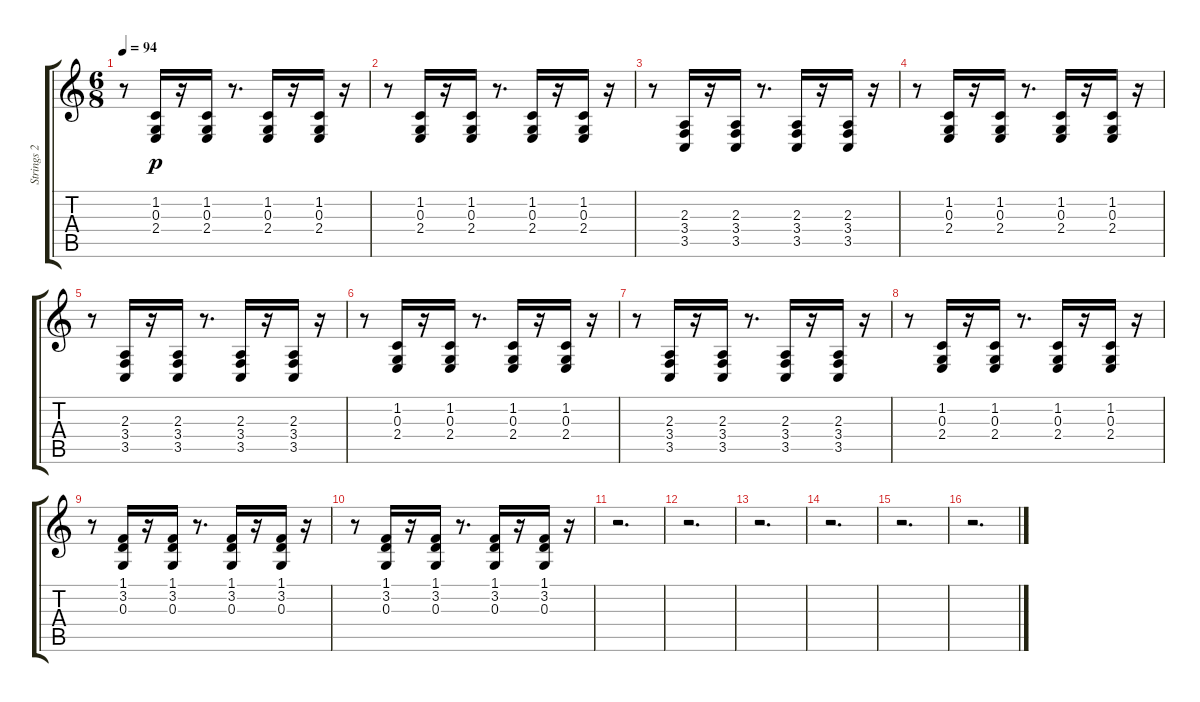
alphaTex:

\track ("Strings 2" "Strings 2") {instrument stringensemble1}
\staff {score tabs}
\tuning (E4 B3 G3 D3 A2 E2) {hide}
\ts (6 8)
\tempo 94
\clef g2
\ks c
r.8{dy p} (1.2 0.3 2.4).16 r.16 (1.2 0.3 2.4).16 r.8{d} (1.2 0.3 2.4).16 r.16 (1.2 0.3 2.4).16 r.16 |
r.8 (1.2 0.3 2.4).16 r.16 (1.2 0.3 2.4).16 r.8{d} (1.2 0.3 2.4).16 r.16 (1.2 0.3 2.4).16 r.16 |
r.8 (2.3 3.4 3.5).16 r.16 (2.3 3.4 3.5).16 r.8{d} (2.3 3.4 3.5).16 r.16 (2.3 3.4 3.5).16 r.16 |
r.8 (1.2 0.3 2.4).16 r.16 (1.2 0.3 2.4).16 r.8{d} (1.2 0.3 2.4).16 r.16 (1.2 0.3 2.4).16 r.16 |
r.8 (2.3 3.4 3.5).16 r.16 (2.3 3.4 3.5).16 r.8{d} (2.3 3.4 3.5).16 r.16 (2.3 3.4 3.5).16 r.16 |
r.8 (1.2 0.3 2.4).16 r.16 (1.2 0.3 2.4).16 r.8{d} (1.2 0.3 2.4).16 r.16 (1.2 0.3 2.4).16 r.16 |
r.8 (2.3 3.4 3.5).16 r.16 (2.3 3.4 3.5).16 r.8{d} (2.3 3.4 3.5).16 r.16 (2.3 3.4 3.5).16 r.16 |
r.8 (1.2 0.3 2.4).16 r.16 (1.2 0.3 2.4).16 r.8{d} (1.2 0.3 2.4).16 r.16 (1.2 0.3 2.4).16 r.16 |
r.8 (1.1 3.2 0.3).16 r.16 (1.1 3.2 0.3).16 r.8{d} (1.1 3.2 0.3).16 r.16 (1.1 3.2 0.3).16 r.16 |
r.8 (1.1 3.2 0.3).16 r.16 (1.1 3.2 0.3).16 r.8{d} (1.1 3.2 0.3).16 r.16 (1.1 3.2 0.3).16 r.16 |
r.2{d} |
r.2{d} |
r.2{d} |
r.2{d} |
r.2{d} |
r.2{d}
